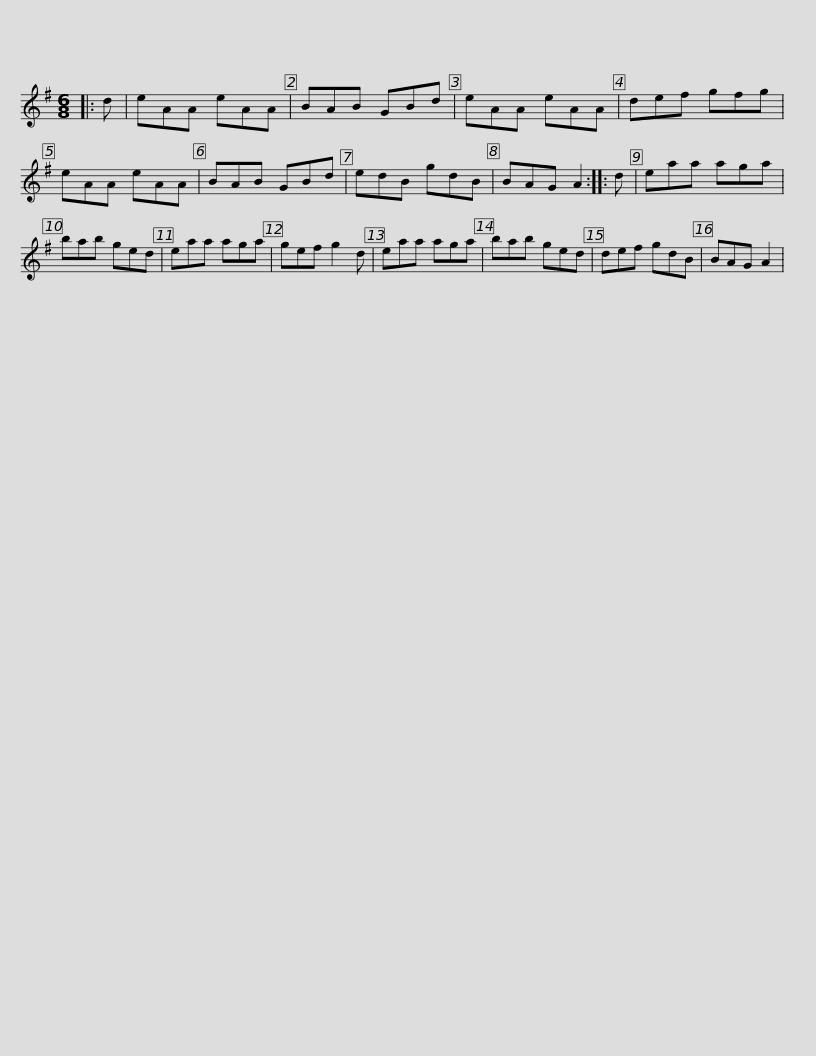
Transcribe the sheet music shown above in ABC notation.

X:1
L:1/8
M:6/8
I:linebreak $
K:G
V:1 treble
V:1
|: d | eAA eAA | BAB GBd | eAA eAA | def gfg | %5
 eAA eAA | BAB GBd | edB gdB |$ BAG A2 :: d | %10
 eaa aga | bab ged | eaa aga | gef g2 d | eaa aga |$ %15
 bab ged | def gdB | BAG A2 | %18
